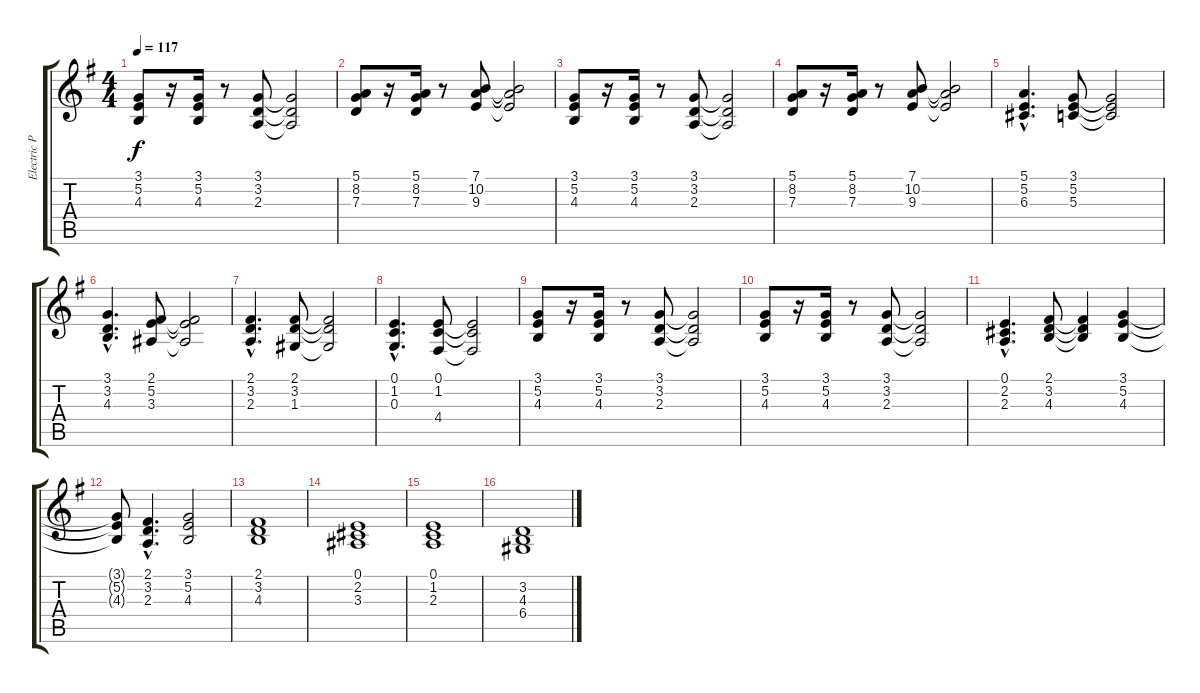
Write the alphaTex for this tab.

\track ("Electric Piano" "Electric P") {instrument electricgrandpiano}
\staff {score tabs}
\tuning (E4 B3 G3 D3 A2 E2) {hide}
\ts (4 4)
\tempo 117
\clef g2
\ks g
(3.1 5.2 4.3).8{dy f} r.16 (3.1 5.2 4.3).16 r.8 (3.1 3.2 2.3).8 (3.1{t} 3.2{t} 2.3{t}).2 |
(5.1 8.2 7.3).8 r.16 (5.1 8.2 7.3).16 r.8 (7.1 10.2 9.3).8 (7.1{t} 10.2{t} 9.3{t}).2 |
(3.1 5.2 4.3).8 r.16 (3.1 5.2 4.3).16 r.8 (3.1 3.2 2.3).8 (3.1{t} 3.2{t} 2.3{t}).2 |
(5.1 8.2 7.3).8 r.16 (5.1 8.2 7.3).16 r.8 (7.1 10.2 9.3).8 (7.1{t} 10.2{t} 9.3{t}).2 |
(5.1{hac} 5.2{hac} 6.3{hac}).4{d} (3.1 5.2 5.3).8 (3.1{t} 5.2{t} 5.3{t}).2 |
(3.1{hac} 3.2{hac} 4.3{hac}).4{d} (2.1 5.2 3.3).8 (2.1{t} 5.2{t} 3.3{t}).2 |
(2.1{hac} 3.2{hac} 2.3{hac}).4{d} (2.1 3.2 1.3).8 (2.1{t} 3.2{t} 1.3{t}).2 |
(0.1{hac} 1.2{hac} 0.3{hac}).4{d} (0.1 1.2 4.4).8 (0.1{t} 1.2{t} 4.4{t}).2 |
(3.1 5.2 4.3).8 r.16 (3.1 5.2 4.3).16 r.8 (3.1 3.2 2.3).8 (3.1{t} 3.2{t} 2.3{t}).2 |
(3.1 5.2 4.3).8 r.16 (3.1 5.2 4.3).16 r.8 (3.1 3.2 2.3).8 (3.1{t} 3.2{t} 2.3{t}).2 |
(0.1{hac} 2.2{hac} 2.3{hac}).4{d} (2.1 3.2 4.3).8 (2.1{t} 3.2{t} 4.3{t}).4 (3.1 5.2 4.3).4 |
(3.1{t} 5.2{t} 4.3{t}).8 (2.1{hac} 3.2{hac} 2.3{hac}).4{d} (3.1 5.2 4.3).2 |
(2.1 3.2 4.3).1 |
(0.1 2.2 3.3).1 |
(0.1 1.2 2.3).1 |
(3.2 4.3 6.4).1
